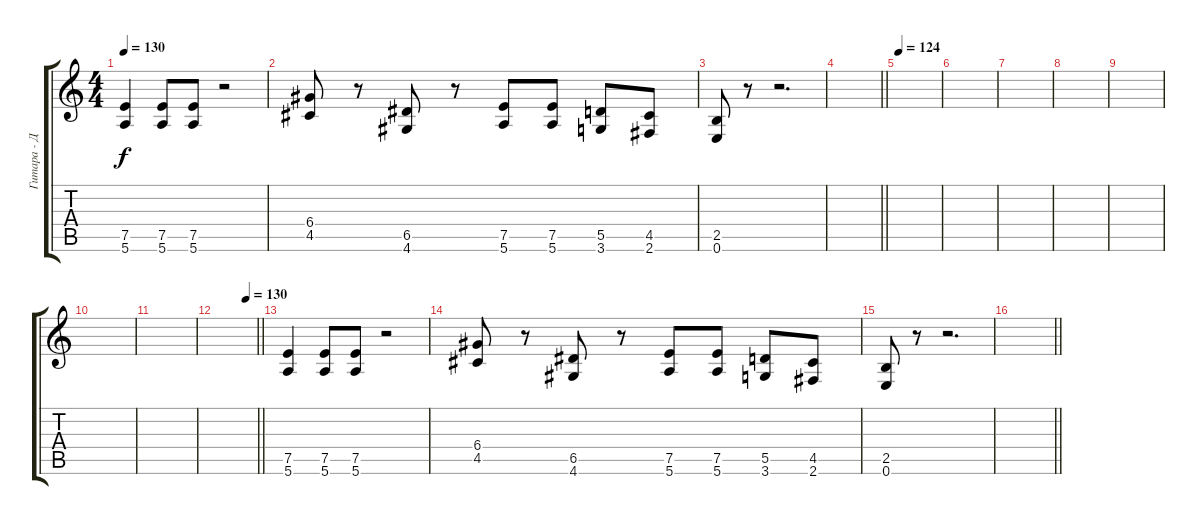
\track ("Гитара - Дэн Фертита" "Гитара - Д") {instrument overdrivenguitar}
\staff {score tabs}
\tuning (E4 B3 G3 D3 A2 E2) {hide}
\ts (4 4)
\tempo 130
\clef g2
\ks c
(7.5 5.6).4{dy f} (7.5 5.6).8 (7.5 5.6).8 r.2 |
(6.4 4.5).8 r.8 (6.5 4.6).8 r.8 (7.5 5.6).8 (7.5 5.6).8 (5.5 3.6).8 (4.5 2.6).8 |
(2.5 0.6).8 r.8 r.2{d} |
\barLineRight lightlight
|
\tempo 124
|
|
|
|
|
|
|
\tempo (130 0.75)
\barLineRight lightlight
|
(7.5 5.6).4 (7.5 5.6).8 (7.5 5.6).8 r.2 |
(6.4 4.5).8 r.8 (6.5 4.6).8 r.8 (7.5 5.6).8 (7.5 5.6).8 (5.5 3.6).8 (4.5 2.6).8 |
(2.5 0.6).8 r.8 r.2{d} |
\barLineRight lightlight
